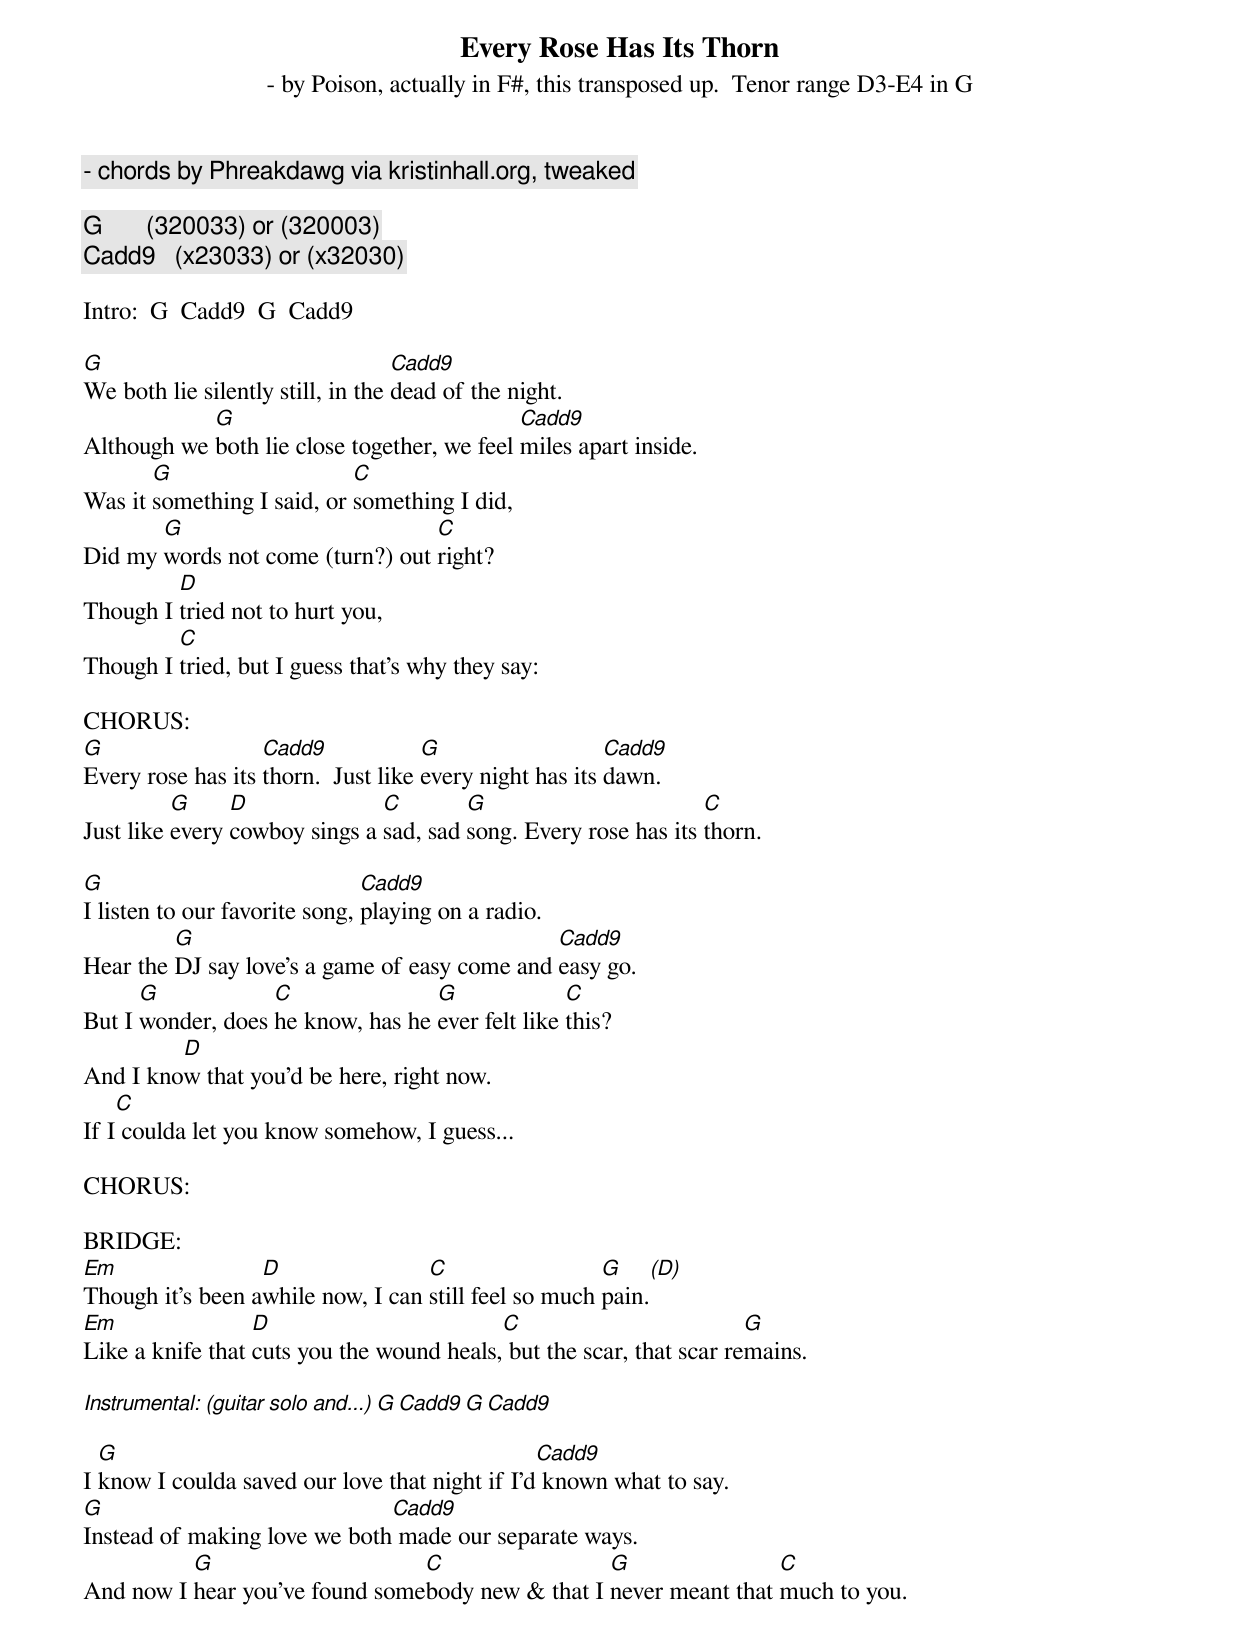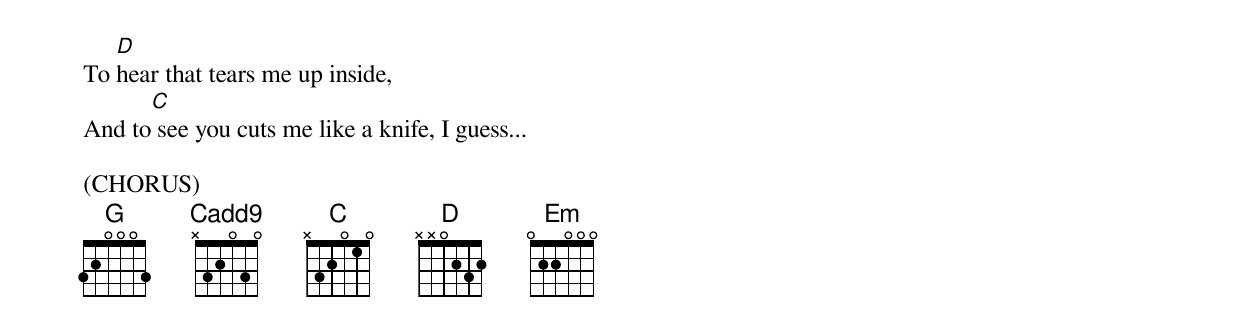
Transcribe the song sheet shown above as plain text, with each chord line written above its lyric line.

Every Rose Has Its Thorn
 - by Poison, actually in F#, this transposed up.  Tenor range D3-E4 in G
 - chords by Phreakdawg via kristinhall.org, tweaked

G       (320033) or (320003)
Cadd9   (x23033) or (x32030)

Intro:  G  Cadd9  G  Cadd9

G                                  Cadd9
We both lie silently still, in the dead of the night.
            G                                Cadd9
Although we both lie close together, we feel miles apart inside.
       G                    C
Was it something I said, or something I did,
       G                          C
Did my words not come (turn?) out right?
         D
Though I tried not to hurt you,
         C
Though I tried, but I guess that's why they say:

CHORUS:
G                  Cadd9             G                   Cadd9
Every rose has its thorn.  Just like every night has its dawn.
          G     D              C        G                        C
Just like every cowboy sings a sad, sad song. Every rose has its thorn.

G                              Cadd9
I listen to our favorite song, playing on a radio.
         G                                     Cadd9
Hear the DJ say love's a game of easy come and easy go.
      G            C               G              C
But I wonder, does he know, has he ever felt like this?
         D
And I know that you'd be here, right now.
    C
If I coulda let you know somehow, I guess...

CHORUS:

BRIDGE:
Em                D                C                  G    (D)
Though it's been awhile now, I can still feel so much pain.
Em                D                        C                          G
Like a knife that cuts you the wound heals, but the scar, that scar remains.

Instrumental: (guitar solo and...)   G  Cadd9  G  Cadd9

  G                                             Cadd9
I know I coulda saved our love that night if I'd known what to say.
G                             Cadd9
Instead of making love we both made our separate ways.
          G                     C                 G                C
And now I hear you've found somebody new & that I never meant that much to you.
   D
To hear that tears me up inside,
      C
And to see you cuts me like a knife, I guess...

(CHORUS)
